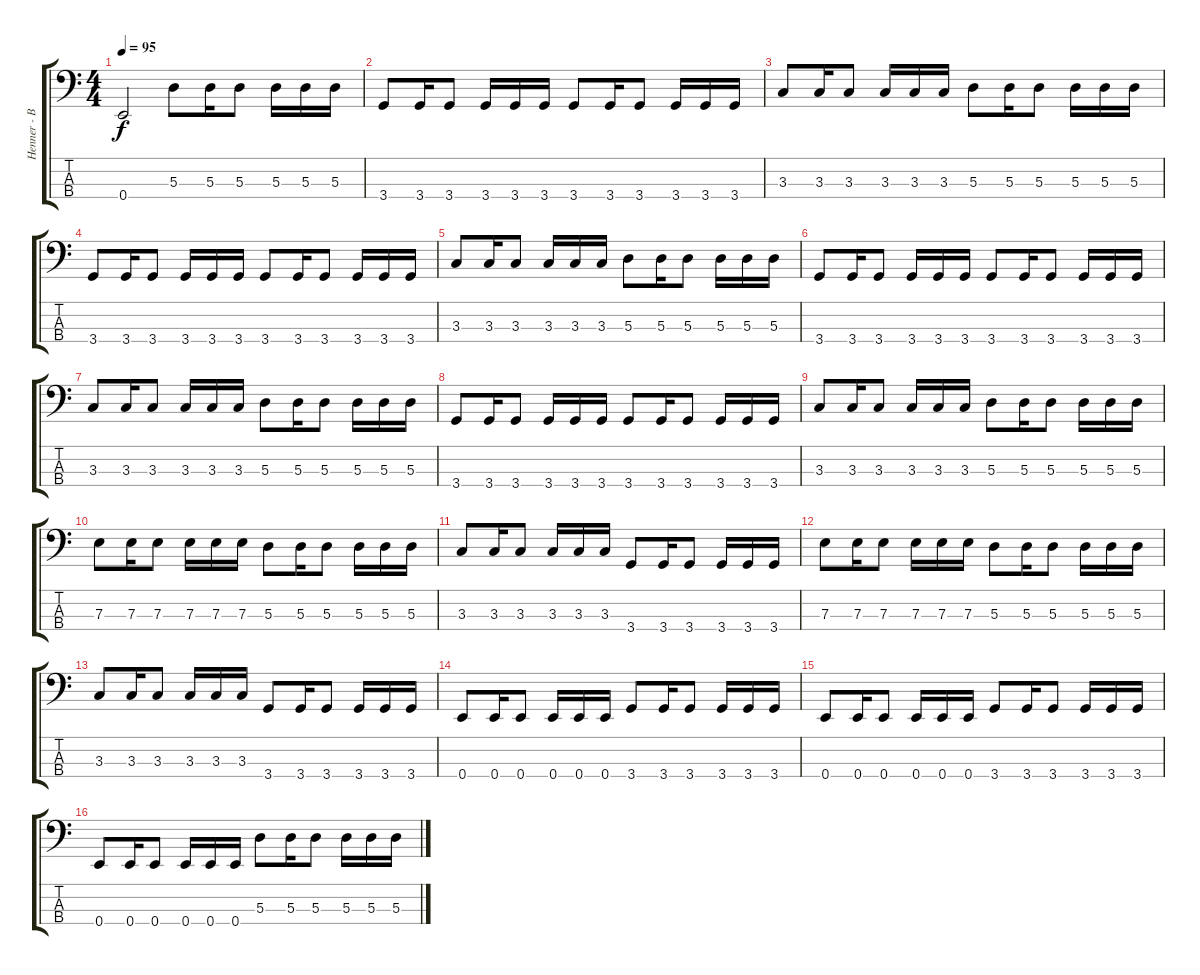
\track ("Henner - Bass" "Henner - B") {instrument electricbassfinger}
\staff {score tabs}
\tuning (G2 D2 A1 E1) {hide}
\ts (4 4)
\tempo 95
\clef f4
\ks c
0.4.2{dy f} 5.3.8 5.3.16 5.3.8 5.3.16 5.3.16 5.3.16 |
3.4.8 3.4.16 3.4.8 3.4.16 3.4.16 3.4.16 3.4.8 3.4.16 3.4.8 3.4.16 3.4.16 3.4.16 |
3.3.8 3.3.16 3.3.8 3.3.16 3.3.16 3.3.16 5.3.8 5.3.16 5.3.8 5.3.16 5.3.16 5.3.16 |
3.4.8 3.4.16 3.4.8 3.4.16 3.4.16 3.4.16 3.4.8 3.4.16 3.4.8 3.4.16 3.4.16 3.4.16 |
3.3.8 3.3.16 3.3.8 3.3.16 3.3.16 3.3.16 5.3.8 5.3.16 5.3.8 5.3.16 5.3.16 5.3.16 |
3.4.8 3.4.16 3.4.8 3.4.16 3.4.16 3.4.16 3.4.8 3.4.16 3.4.8 3.4.16 3.4.16 3.4.16 |
3.3.8 3.3.16 3.3.8 3.3.16 3.3.16 3.3.16 5.3.8 5.3.16 5.3.8 5.3.16 5.3.16 5.3.16 |
3.4.8 3.4.16 3.4.8 3.4.16 3.4.16 3.4.16 3.4.8 3.4.16 3.4.8 3.4.16 3.4.16 3.4.16 |
3.3.8 3.3.16 3.3.8 3.3.16 3.3.16 3.3.16 5.3.8 5.3.16 5.3.8 5.3.16 5.3.16 5.3.16 |
7.3.8 7.3.16 7.3.8 7.3.16 7.3.16 7.3.16 5.3.8 5.3.16 5.3.8 5.3.16 5.3.16 5.3.16 |
3.3.8 3.3.16 3.3.8 3.3.16 3.3.16 3.3.16 3.4.8 3.4.16 3.4.8 3.4.16 3.4.16 3.4.16 |
7.3.8 7.3.16 7.3.8 7.3.16 7.3.16 7.3.16 5.3.8 5.3.16 5.3.8 5.3.16 5.3.16 5.3.16 |
3.3.8 3.3.16 3.3.8 3.3.16 3.3.16 3.3.16 3.4.8 3.4.16 3.4.8 3.4.16 3.4.16 3.4.16 |
0.4.8 0.4.16 0.4.8 0.4.16 0.4.16 0.4.16 3.4.8 3.4.16 3.4.8 3.4.16 3.4.16 3.4.16 |
0.4.8 0.4.16 0.4.8 0.4.16 0.4.16 0.4.16 3.4.8 3.4.16 3.4.8 3.4.16 3.4.16 3.4.16 |
0.4.8 0.4.16 0.4.8 0.4.16 0.4.16 0.4.16 5.3.8 5.3.16 5.3.8 5.3.16 5.3.16 5.3.16
